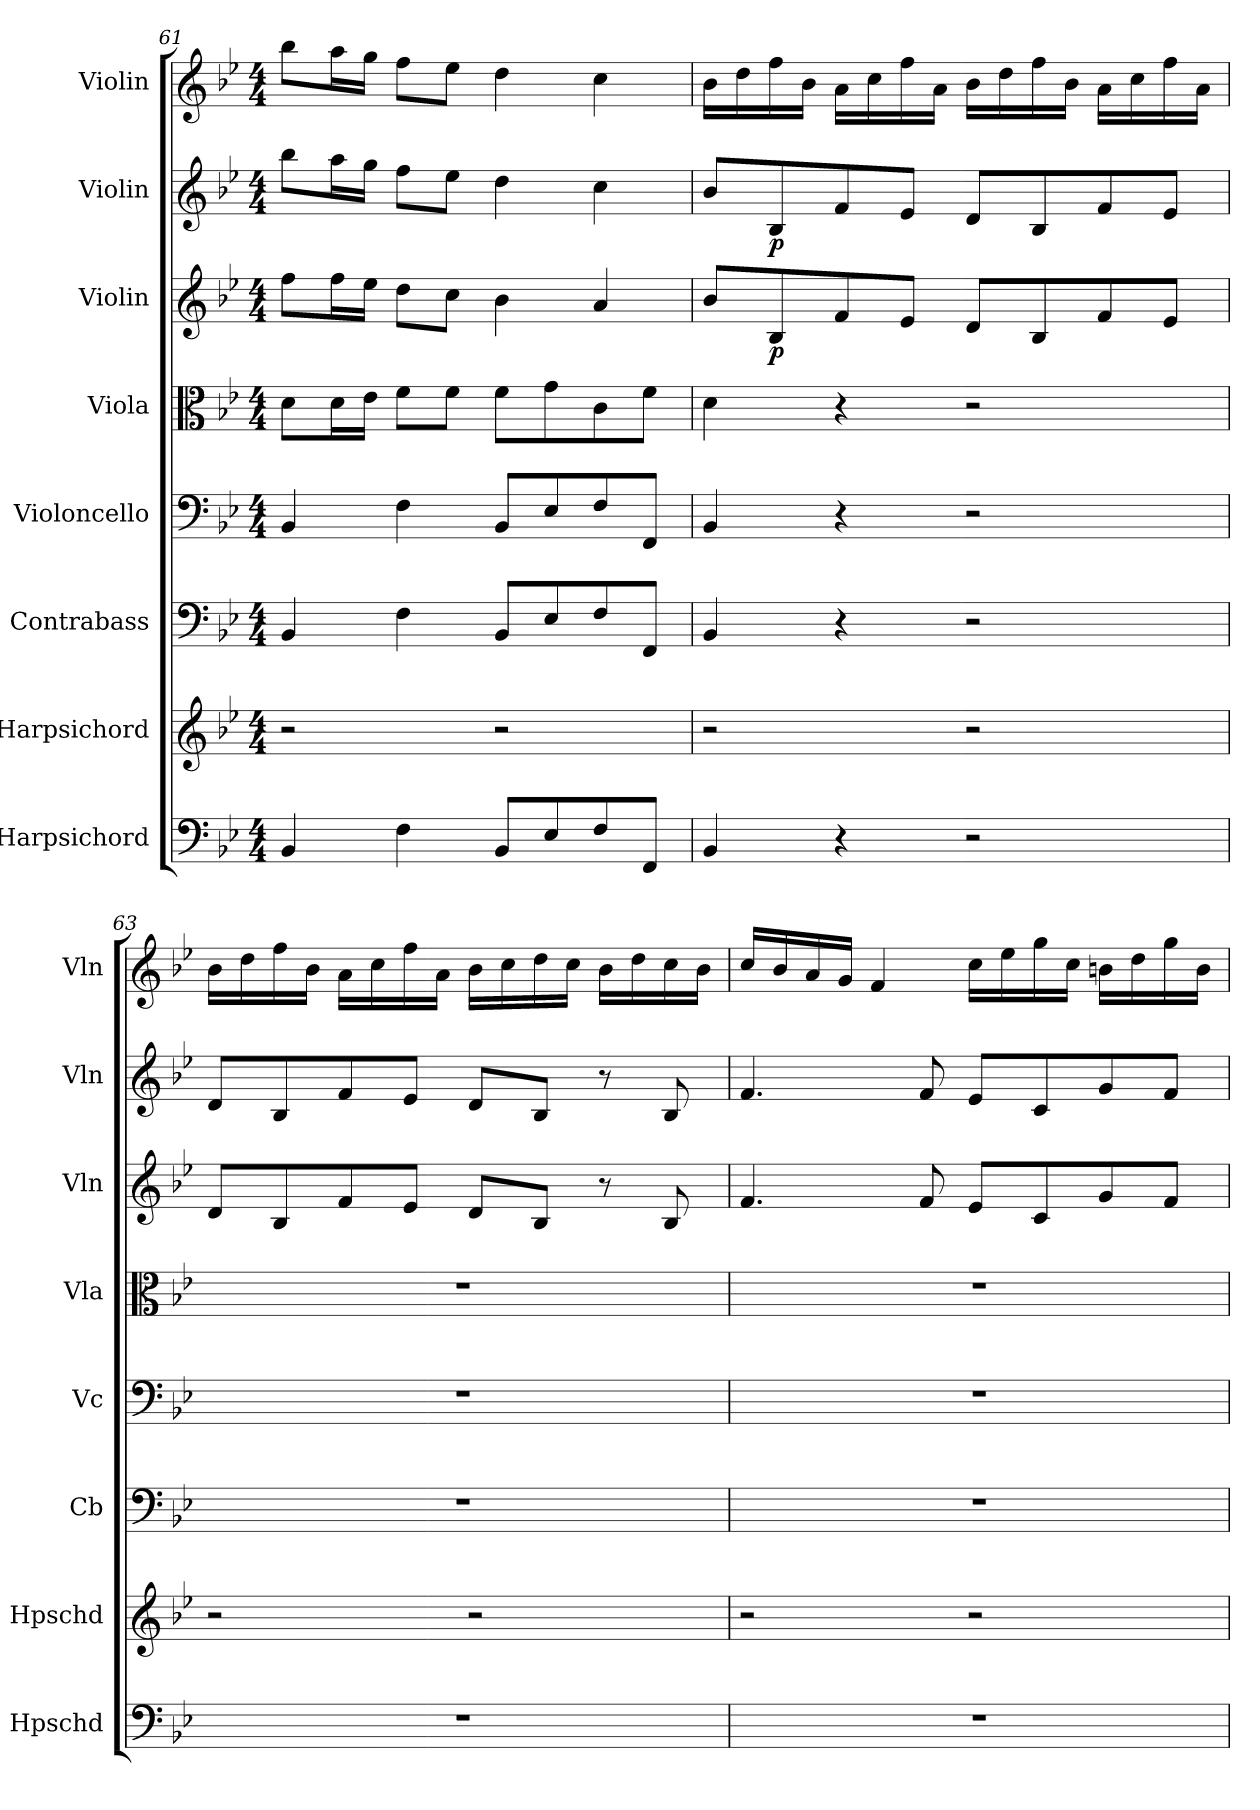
**kern	**kern	**kern	**kern	**kern	**kern	**dynam	**kern	**dynam	**kern
*part8	*part7	*part6	*part5	*part4	*part3	*part3	*part2	*part2	*part1
*staff8	*staff7	*staff6	*staff5	*staff4	*staff3	*staff3	*staff2	*staff2	*staff1
*I"Harpsichord	*I"Harpsichord	*I"Contrabass	*I"Violoncello	*I"Viola	*I"Violin	*	*I"Violin	*	*I"Violin
*I'Hpschd	*I'Hpschd	*I'Cb	*I'Vc	*I'Vla	*I'Vln	*	*I'Vln	*	*I'Vln
*clefF4	*clefG2	*clefF4	*clefF4	*clefC3	*clefG2	*	*clefG2	*	*clefG2
*k[b-e-]	*k[b-e-]	*k[b-e-]	*k[b-e-]	*k[b-e-]	*k[b-e-]	*	*k[b-e-]	*	*k[b-e-]
*M4/4	*M4/4	*M4/4	*M4/4	*M4/4	*M4/4	*	*M4/4	*	*M4/4
=61	=61	=61	=61	=61	=61	=61	=61	=61	=61
4BB-/	2r	4BB-/	4BB-/	8d\L	8ff\L	.	8bb-\L	.	8bb-\L
.	.	.	.	16d\L	16ff\L	.	16aa\L	.	16aa\L
.	.	.	.	16e-\JJ	16ee-\JJ	.	16gg\JJ	.	16gg\JJ
4F\	.	4F\	4F\	8f\L	8dd\L	.	8ff\L	.	8ff\L
.	.	.	.	8f\J	8cc\J	.	8ee-\J	.	8ee-\J
8BB-/L	2r	8BB-/L	8BB-/L	8f\L	4b-\	.	4dd\	.	4dd\
8E-/	.	8E-/	8E-/	8g\	.	.	.	.	.
8F/	.	8F/	8F/	8c\	4a/	.	4cc\	.	4cc\
8FF/J	.	8FF/J	8FF/J	8f\J	.	.	.	.	.
=62	=62	=62	=62	=62	=62	=62	=62	=62	=62
4BB-/	2r	4BB-/	4BB-/	4d\	8b-/L	.	8b-/L	.	16b-\LL
.	.	.	.	.	.	.	.	.	16dd\
.	.	.	.	.	8B-/	p	8B-/	p	16ff\
.	.	.	.	.	.	.	.	.	16b-\JJ
4r	.	4r	4r	4r	8f/	.	8f/	.	16a\LL
.	.	.	.	.	.	.	.	.	16cc\
.	.	.	.	.	8e-/J	.	8e-/J	.	16ff\
.	.	.	.	.	.	.	.	.	16a\JJ
2r	2r	2r	2r	2r	8d/L	.	8d/L	.	16b-\LL
.	.	.	.	.	.	.	.	.	16dd\
.	.	.	.	.	8B-/	.	8B-/	.	16ff\
.	.	.	.	.	.	.	.	.	16b-\JJ
.	.	.	.	.	8f/	.	8f/	.	16a\LL
.	.	.	.	.	.	.	.	.	16cc\
.	.	.	.	.	8e-/J	.	8e-/J	.	16ff\
.	.	.	.	.	.	.	.	.	16a\JJ
=63	=63	=63	=63	=63	=63	=63	=63	=63	=63
1r	2r	1r	1r	1r	8d/L	.	8d/L	.	16b-\LL
.	.	.	.	.	.	.	.	.	16dd\
.	.	.	.	.	8B-/	.	8B-/	.	16ff\
.	.	.	.	.	.	.	.	.	16b-\JJ
.	.	.	.	.	8f/	.	8f/	.	16a\LL
.	.	.	.	.	.	.	.	.	16cc\
.	.	.	.	.	8e-/J	.	8e-/J	.	16ff\
.	.	.	.	.	.	.	.	.	16a\JJ
.	2r	.	.	.	8d/L	.	8d/L	.	16b-\LL
.	.	.	.	.	.	.	.	.	16cc\
.	.	.	.	.	8B-/J	.	8B-/J	.	16dd\
.	.	.	.	.	.	.	.	.	16cc\JJ
.	.	.	.	.	8r	.	8r	.	16b-\LL
.	.	.	.	.	.	.	.	.	16dd\
.	.	.	.	.	8B-/	.	8B-/	.	16cc\
.	.	.	.	.	.	.	.	.	16b-\JJ
=64	=64	=64	=64	=64	=64	=64	=64	=64	=64
1r	2r	1r	1r	1r	4.f/	.	4.f/	.	16cc/LL
.	.	.	.	.	.	.	.	.	16b-/
.	.	.	.	.	.	.	.	.	16a/
.	.	.	.	.	.	.	.	.	16g/JJ
.	.	.	.	.	.	.	.	.	4f/
.	.	.	.	.	8f/	.	8f/	.	.
.	2r	.	.	.	8e-/L	.	8e-/L	.	16cc\LL
.	.	.	.	.	.	.	.	.	16ee-\
.	.	.	.	.	8c/	.	8c/	.	16gg\
.	.	.	.	.	.	.	.	.	16cc\JJ
.	.	.	.	.	8g/	.	8g/	.	16bn\LL
.	.	.	.	.	.	.	.	.	16dd\
.	.	.	.	.	8f/J	.	8f/J	.	16gg\
.	.	.	.	.	.	.	.	.	16b\JJ
=	=	=	=	=	=	=	=	=	=
*-	*-	*-	*-	*-	*-	*-	*-	*-	*-
